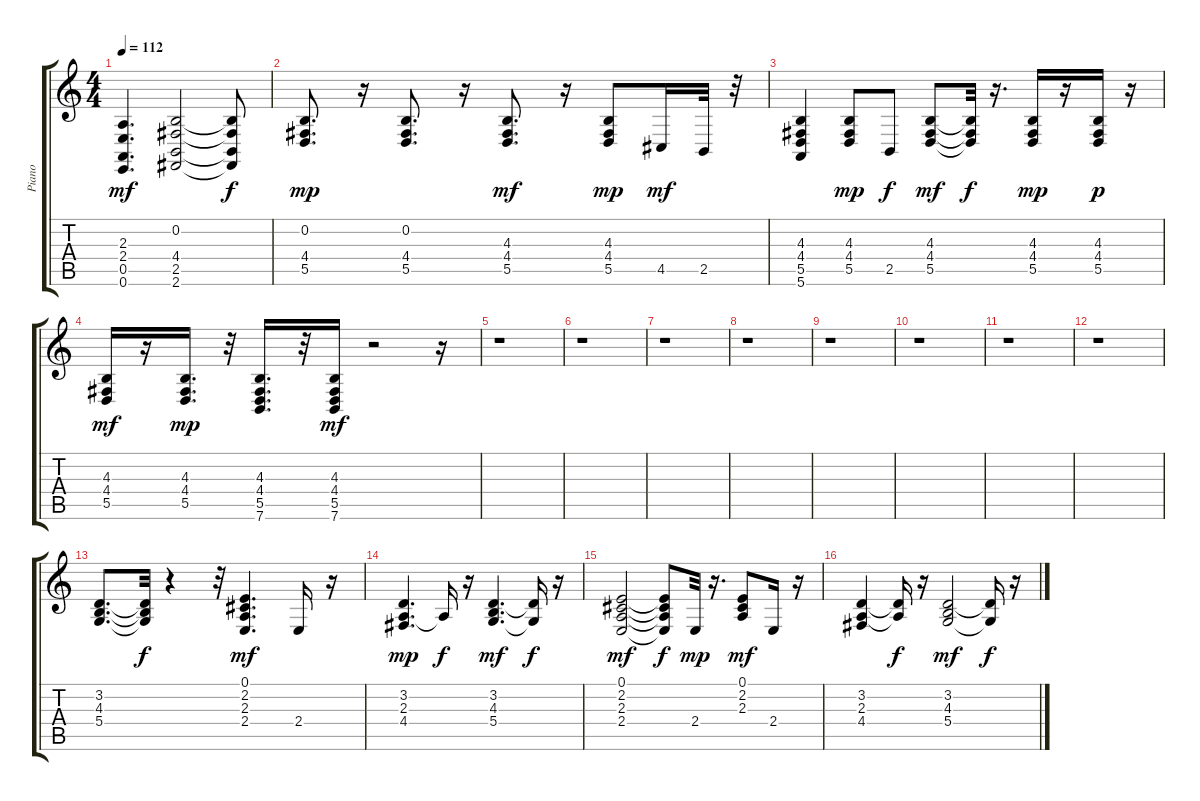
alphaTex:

\track ("Piano" "Piano") {instrument brightacousticpiano}
\staff {score tabs}
\tuning (E4 B3 G3 D3 A2 E2) {hide}
\ts (4 4)
\tempo 112
\clef g2
\ks c
(2.3 2.4 0.5 0.6).4{d dy mf} (0.2 4.4 2.5 2.6).2 (0.2{t} 4.4{t} 2.5{t} 2.6{t}).8{dy f} |
(0.2 4.4 5.5).8{d dy mp} r.16 (0.2 4.4 5.5).8{d} r.16 (4.3 4.4 5.5).8{d dy mf} r.16 (4.3 4.4 5.5).8{dy mp} 4.5.16{dy mf} 2.5.32 r.32 |
(4.3 4.4 5.5 5.6).4 (4.3 4.4 5.5).8{dy mp} 2.5.8{dy f} (4.3 4.4 5.5).8{dy mf} (4.3{t} 4.4{t} 5.5{t}).32{dy f} r.16{d} (4.3 4.4 5.5).16{dy mp} r.16 (4.3 4.4 5.5).16{dy p} r.16 |
(4.3 4.4 5.5).16{dy mf} r.16 (4.3 4.4 5.5).16{d dy mp} r.32 (4.3 4.4 5.5 7.6).16{d} r.32 (4.3 4.4 5.5 7.6).16{dy mf} r.2 r.16 |
r.1 |
r.1 |
r.1 |
r.1 |
r.1 |
r.1 |
r.1 |
r.1 |
(3.2 4.3 5.4).8{d} (3.2{t} 4.3{t} 5.4{t}).32{dy f} r.4 r.32 (0.1 2.2 2.3 2.4).4{d dy mf} 2.4.16 r.16 |
(3.2 2.3 4.4).4{d dy mp} 2.3{t}.16{dy f} r.16 (3.2 4.3 5.4).4{d dy mf} (3.2{t} 5.4{t}).16{dy f} r.16 |
(0.1 2.2 2.3 2.4).2{dy mf} (0.1{t} 2.2{t} 2.3{t} 2.4{t}).8{dy f} 2.4.32{dy mp} r.16{d} (0.1 2.2 2.3).8{dy mf} 2.4.16 r.16 |
(3.2 2.3 4.4).4 (3.2{t} 2.3{t}).16{dy f} r.16 (3.2 4.3 5.4).2{dy mf} (3.2{t} 5.4{t}).16{dy f} r.16
